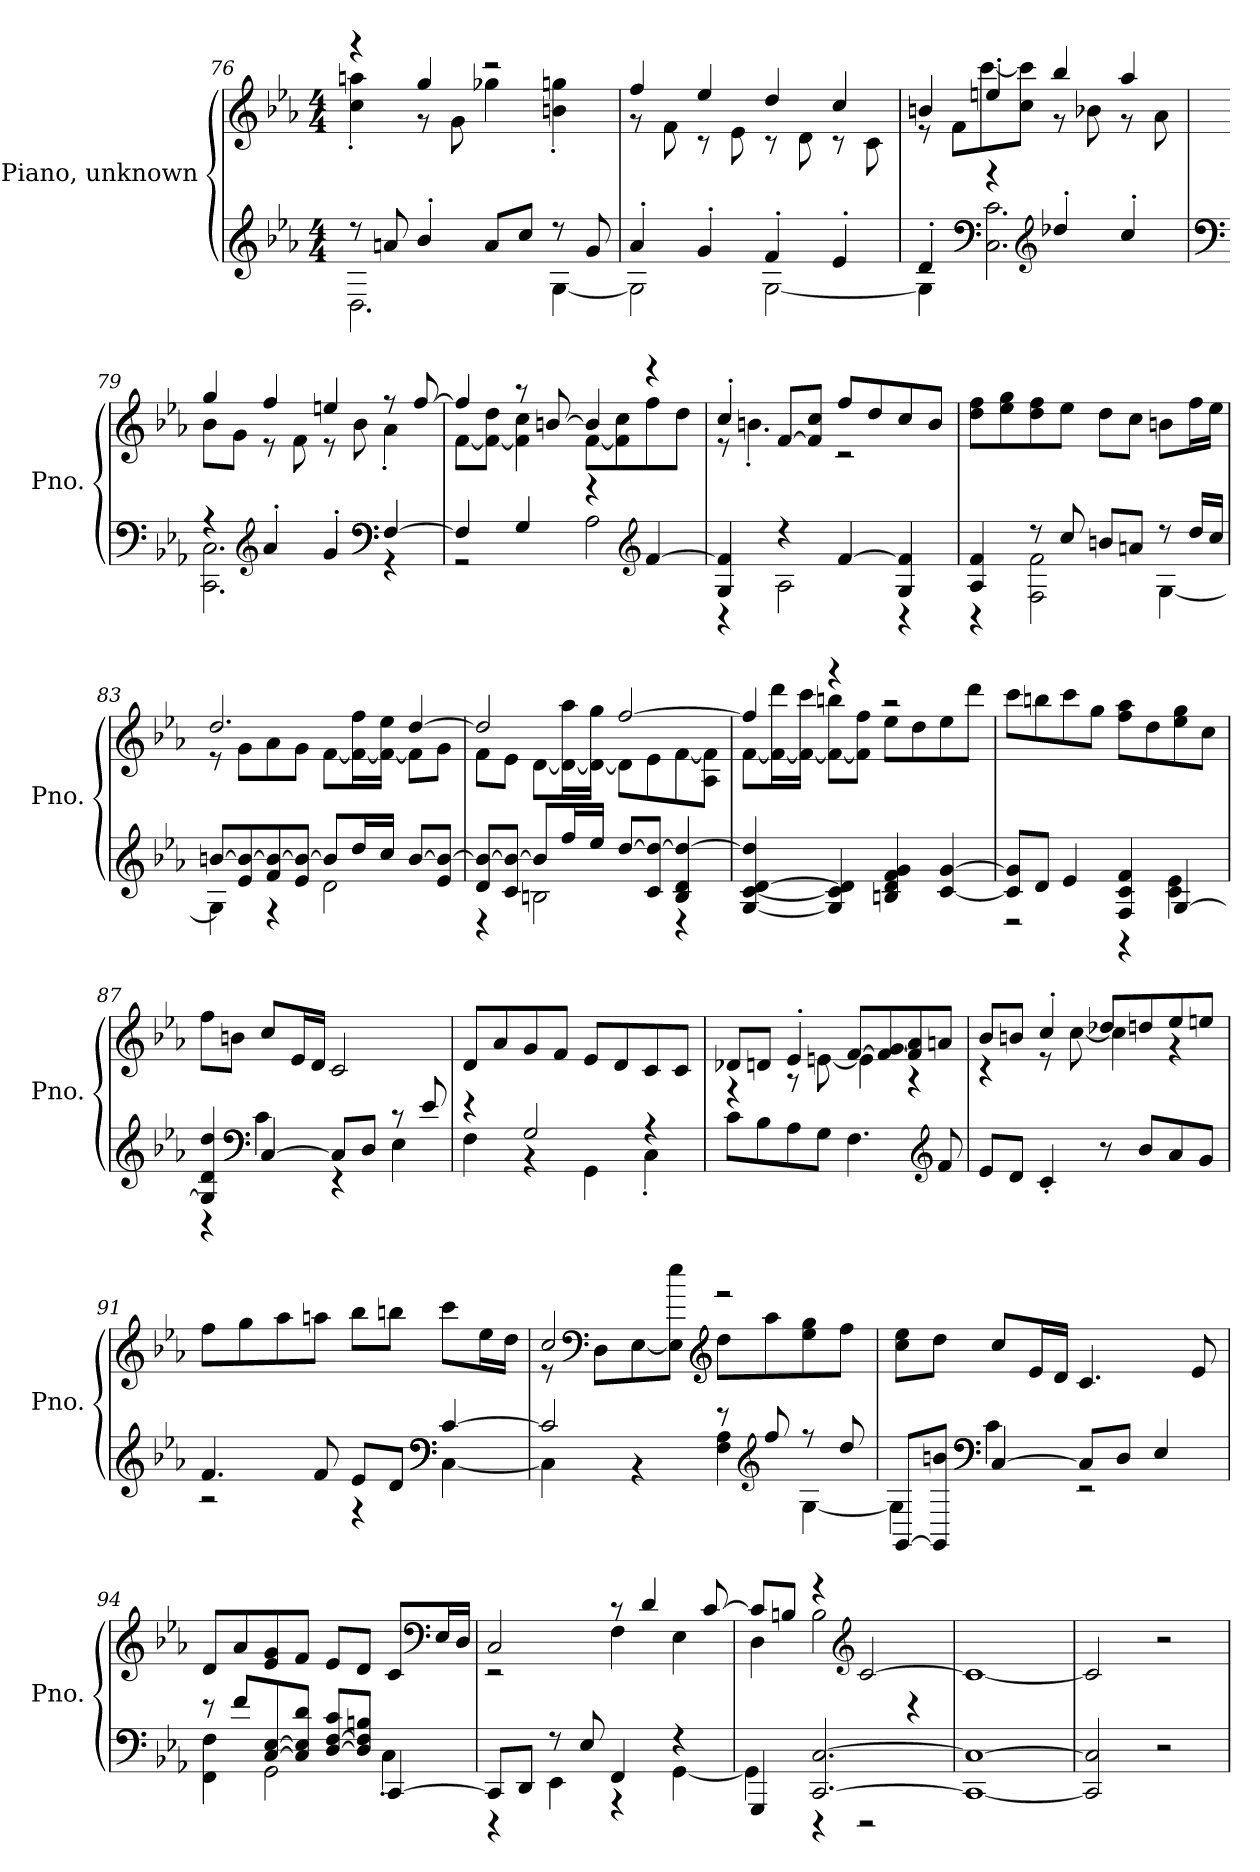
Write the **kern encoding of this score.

**kern	**kern
*part1	*part1
*staff2	*staff1
*I"Piano, unknown	*
*I'Pno.	*
*clefG2	*clefG2
*k[b-e-a-]	*k[b-e-a-]
*M4/4	*M4/4
=76	=76
*^	*^
8r	2.D\	4r	4cc\' 4aan\'
8an/	.	.	.
4b-'/	.	4gg/	8r
.	.	.	8g\
8a/L	.	2r	4gg-X\
8cc/J	.	.	.
8r	[4G\	.	4bn\' 4ggn\'
8g/	.	.	.
=77	=77	=77	=77
4a-'/	2G\]	4ff/	8r
.	.	.	8f\
4g'/	.	4ee-/	8r
.	.	.	8e-\
4f'/	[2G\	4dd/	8r
.	.	.	8d\
4e-'/	.	4cc/	8r
.	.	.	8c\
!!LO:LB:g=z	!!
=78	=78	=78	=78
4d'/	4G\]	4bn/	8r
.	.	.	8f\L
*clefF4	*	*	*
4r	2.C\ 2.c\	4een'/	[8ccc\
.	.	.	8cc\ 8ccc\]J
*clefG2	*	*	*
4dd-X'/	.	4bb-/	8r
.	.	.	8b-X\
4cc'/	.	4aa-/	8r
.	.	.	8a-\
=79	=79	=79	=79
*clefF4	*	*	*
4r	2.CC\ 2.C\	4gg/	8b-\L
.	.	.	8g\J
*clefG2	*	*	*
4a-'/	.	4ff/	8r
.	.	.	8f\
4g'/	.	4een/	8r
.	.	.	8b-\
*clefF4	*	*	*
[4F/	4r	8r	4a-'\
.	.	[8ff/	.
=80	=80	=80	=80
4F/]	2r	4ff/]	[8f\L
.	.	.	8f\_ 8dd\J
4G/	.	8r	4f\] 4cc\
.	.	[8bn/	.
4r	2A-\	4b/]	[8f\L
.	.	.	8f\] 8cc\
*clefG2	*	*	*
[4f/	.	4r	8ff\
.	.	.	8dd\J
!!LO:LB:g=z	!!
=81	=81	=81	=81
4G/ 4f/]	4r	4cc'/	8r
.	.	.	4.bn'\
4r	2A-\	[8f/L	.
.	.	8f/] 8cc/J	.
[4f/	.	8ff/L	2r
.	.	8dd/	.
4G/ 4f/]	4r	8cc/	.
.	.	8b/J	.
*	*	*v	*v
=82	=82	=82
4A-/ 4f/	4r	8dd\ 8ff\L
.	.	8ee-\ 8gg\
8r	2F\ 2f\	8dd\ 8ff\
8cc/	.	8ee-\J
8bn/L	.	8dd\L
8an/J	.	8cc\J
8r	[4G\	8bn\L
16dd/LL	.	16ff\L
16cc/JJ	.	16ee-\JJ
=83	=83	=83
*	*	*^
[8bn/L	4G\]	2.dd/	8r
8e-/ 8b/_	.	.	8g\L
8f/ 8b/_	4r	.	8a-\
8e-/ 8b/_J	.	.	8g\J
8b/L]	2d\	.	[8f\L
16dd/L	.	.	16f\_ 16ff\L
16cc/JJ	.	.	16f\_ 16ee-\JJ
[8b/L	.	[4dd/	8f\L]
8e-/ 8b/_J	.	.	8g\J
!!LO:LB:g=z	!!
=84	=84	=84	=84
8d/ 8b/_L	4r	2dd/]	8f\L
8c/ 8b/_J	.	.	8e-\J
8b/L]	2Bn\	.	[8d\L
16ff/L	.	.	16d\_ 16aa-\L
16ee-/JJ	.	.	16d\_ 16gg\JJ
[8dd/L	.	[2ff/	8d\L]
8c/ 8dd/_J	.	.	8e-\
4B/ 4d/ 4dd/_	4r	.	[8f\
.	.	.	8A-\ 8f\]J
*v	*v	*	*
=85	=85	=85
[4G/ [4c/ [4d/ 4dd/]	4ff/]	[8f\L
.	.	16f\_ 16ddd\L
.	.	16f\_ 16ccc\JJ
4G/] 4c/] 4d/]	4r	8f\_ 8bbn\L
.	.	8f\] 8ff\J
4Bn/ 4d/ 4f/ 4g/	2r	8ee-\L
.	.	8dd\
[4c/ [4g/	.	8ee-\
.	.	8ddd\J
*	*v	*v
=86	=86
*^	*
8c/] 8g/]L	2r	8ccc\L
8d/J	.	8bbn\
4e-/	.	8ccc\
.	.	8gg\J
4F/ 4c/ 4f/	4r	8ff\ 8aa-\L
.	.	8dd\
[4G/	4c\ 4e-\	8ee-\ 8gg\
.	.	8cc\J
!!LO:PB:g=z
=87	=87	=87
4G/] 4d/ 4dd/	4r	8ff\L
.	.	8bn\J
*clefF4	*	*
[4C/	4c\	8cc/L
.	.	16e-/L
.	.	16d/JJ
8C/L]	4r	2c/
8D/J	.	.
8r	4E-\	.
8e-/	.	.
=88	=88	=88
4r	4F\	8d/L
.	.	8a-/
2G/	4r	8g/
.	.	8f/J
.	4GG\	8e-/L
.	.	8d/
4r	4C'\	8c/
.	.	8c/J
*v	*v	*
=89	=89
*	*^
8c\L	8d-X/L	4r
8B-\	8dn/J	.
8A-\	4e-'/	8r
8G\J	.	[8en\
4.F\	[8f/L	4e\]
.	8f/_ 8g/	.
.	8f/] 8a-/	4r
*clefG2	*	*
8f/	8an/J	.
!!LO:LB:g=z	!!
=90	=90	=90
8e-/L	8b-/L	4r
8d/J	8bn/J	.
4c'/	4cc'/	8r
.	.	[8cc\
8r	8dd-X/L	4cc\]
8b-/L	8ddn/	.
8a-/	8ee-/	4r
8g/J	8een/J	.
*	*v	*v
=91	=91
*^	*
4.f/	2r	8ff\L
.	.	8gg\
.	.	8aa-\
8f/	.	8aan\J
8e-/L	4r	8bb-\L
8d/J	.	8bbn\J
*clefF4	*	*
[4c/	[4C\	8ccc\L
.	.	16ee-\L
.	.	16dd\JJ
=92	=92	=92
*	*	*^
2c/]	4C\]	2cc/	8r
*	*	*clefF4	*
.	.	.	8D\L
.	4r	.	[8E-\
.	.	.	8E-\] 8ee-\J
*	*	*clefG2	*
8r	4F\ 4A-\	2r	8dd\L
*clefG2	*	*	*
8ff/	.	.	8aa-\
8r	[4G\	.	8ee-\ 8gg\
8dd/	.	.	8ff\J
*	*	*v	*v
!!LO:LB:g=z
=93	=93	=93
[8GG/L	4G\]	8cc\ 8ee-\L
8GG/] 8bn/J	.	8dd\J
*clefF4	*	*
[4C/	4c\	8cc/L
.	.	16e-/L
.	.	16d/JJ
8C/L]	2r	4.c/
8D/J	.	.
4E-/	.	.
.	.	8e-/
=94	=94	=94
8r	4FF\ 4F\	8d/L
8f/L	.	8a-/
[8C/ [8E-/	2GG\	8e-/ 8g/
8C/] 8E-/] 8d/J	.	8f/J
[8D/ [8F/ 8c/L	.	8e-/L
8D/] 8F/] 8Bn/J	.	8d/J
[4CC/	4C'\	8c/L
*	*	*clefF4
.	.	16E-/L
.	.	16D/JJ
=95	=95	=95
*	*	*^
8CC/L]	4r	2C/	2r
8DD/J	.	.	.
8r	4EE-\	.	.
8E-/	.	.	.
4FF/	4r	8r	4F\
.	.	4d/	.
4r	[4GG\	.	4E-\
.	.	[8c/	.
=96	=96	=96	=96
4GGG/	4GG\]	8c/L]	4D\
.	.	8Bn/J	.
[2.CC/ [2.C/	4r	4r	2B\
*	*	*clefG2	*
.	2r	[2c/	.
.	.	.	4r
*v	*v	*	*
*	*v	*v
!!LO:LB:g=z
=97	=97
1CC_ 1C_	1c_
=98	=98
2CC/] 2C/]	2c/]
2r	2r
=	=
*-	*-
